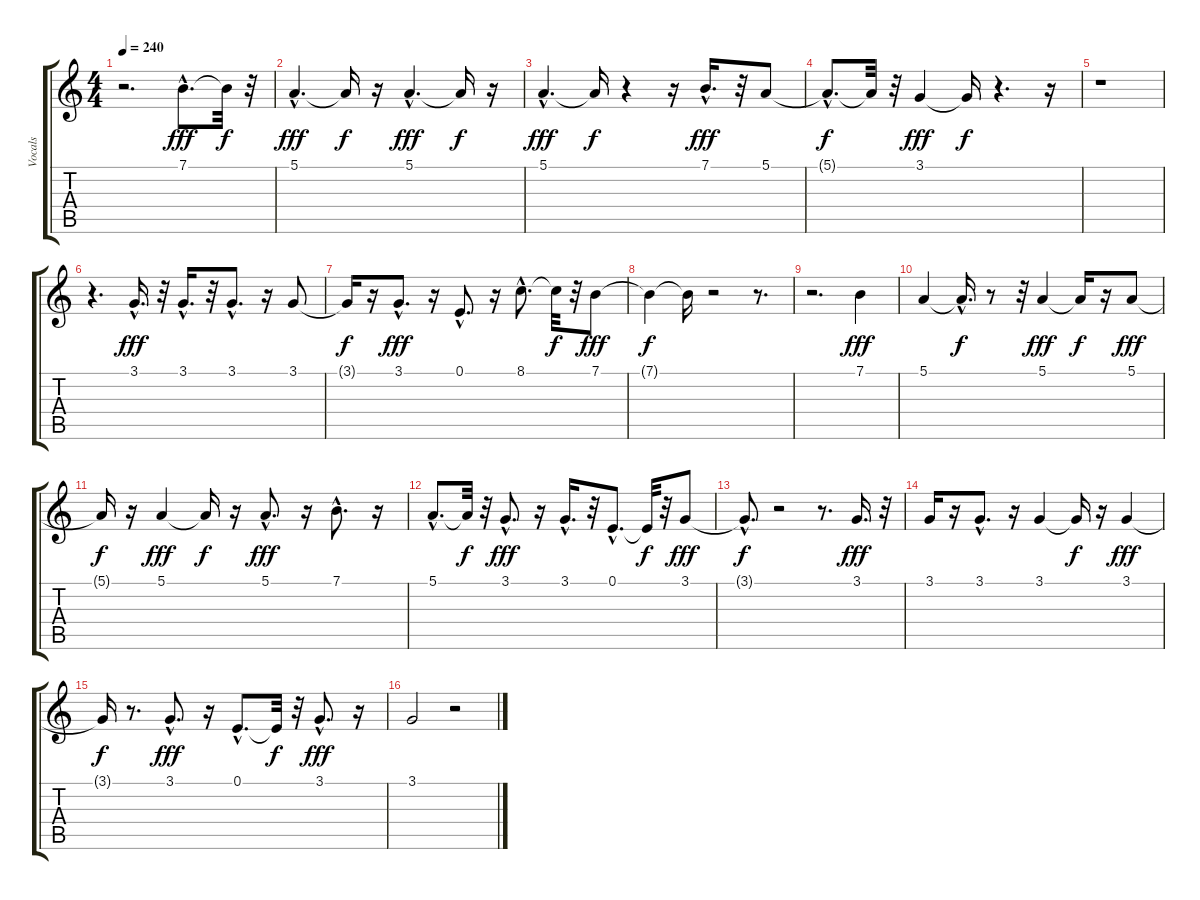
\track ("Vocals" "Vocals") {instrument altosax}
\staff {score tabs}
\tuning (E4 B3 G3 D3 A2 E2) {hide}
\ts (4 4)
\tempo 240
\clef g2
\ks c
r.2{d dy f} 7.1{hac}.8{d dy fff} 7.1{t}.32{dy f} r.32 |
5.1{hac}.4{d dy fff} 5.1{t}.16{dy f} r.16 5.1{hac}.4{d dy fff} 5.1{t}.16{dy f} r.16 |
5.1{hac}.4{d dy fff} 5.1{t}.16{dy f} r.4 r.16 7.1{hac}.16{d dy fff} r.32 5.1.8 |
5.1{hac t}.8{d dy f} 5.1{t}.32 r.32 3.1.4{dy fff} 3.1{t}.16{dy f} r.4{d} r.16 |
r.1 |
r.4{d} 3.1{hac}.16{d dy fff} r.32 3.1{hac}.16{d} r.32 3.1{hac}.8{d} r.16 3.1.8 |
3.1{t}.16{dy f} r.16 3.1{hac}.8{d dy fff} r.16 0.1{hac}.8{d} r.16 8.1{hac}.8{d} 8.1{t}.32{dy f} r.32 7.1.8{dy fff} |
7.1{t}.4{dy f} 7.1{t}.16 r.2 r.8{d} |
r.2{d} 7.1.4{dy fff} |
5.1.4 5.1{hac t}.16{d dy f} r.8 r.32 5.1.4{dy fff} 5.1{t}.16{dy f} r.16 5.1.8{dy fff} |
5.1{t}.16{dy f} r.16 5.1.4{dy fff} 5.1{t}.16{dy f} r.16 5.1{hac}.8{d dy fff} r.16 7.1{hac}.8{d} r.16 |
5.1{hac}.8{d} 5.1{t}.32{dy f} r.32 3.1{hac}.8{d dy fff} r.16 3.1{hac}.16{d} r.32 0.1{hac}.8{d} 0.1{t}.32{dy f} r.32 3.1.8{dy fff} |
3.1{hac t}.8{d dy f} r.2 r.8{d} 3.1.16{d dy fff} r.32 |
3.1.16 r.16 3.1{hac}.8{d} r.16 3.1.4 3.1{t}.16{dy f} r.16 3.1.4{dy fff} |
3.1{t}.16{dy f} r.8{d} 3.1{hac}.8{d dy fff} r.16 0.1{hac}.8{d} 0.1{t}.32{dy f} r.32 3.1{hac}.8{d dy fff} r.16 |
3.1.2 r.2
